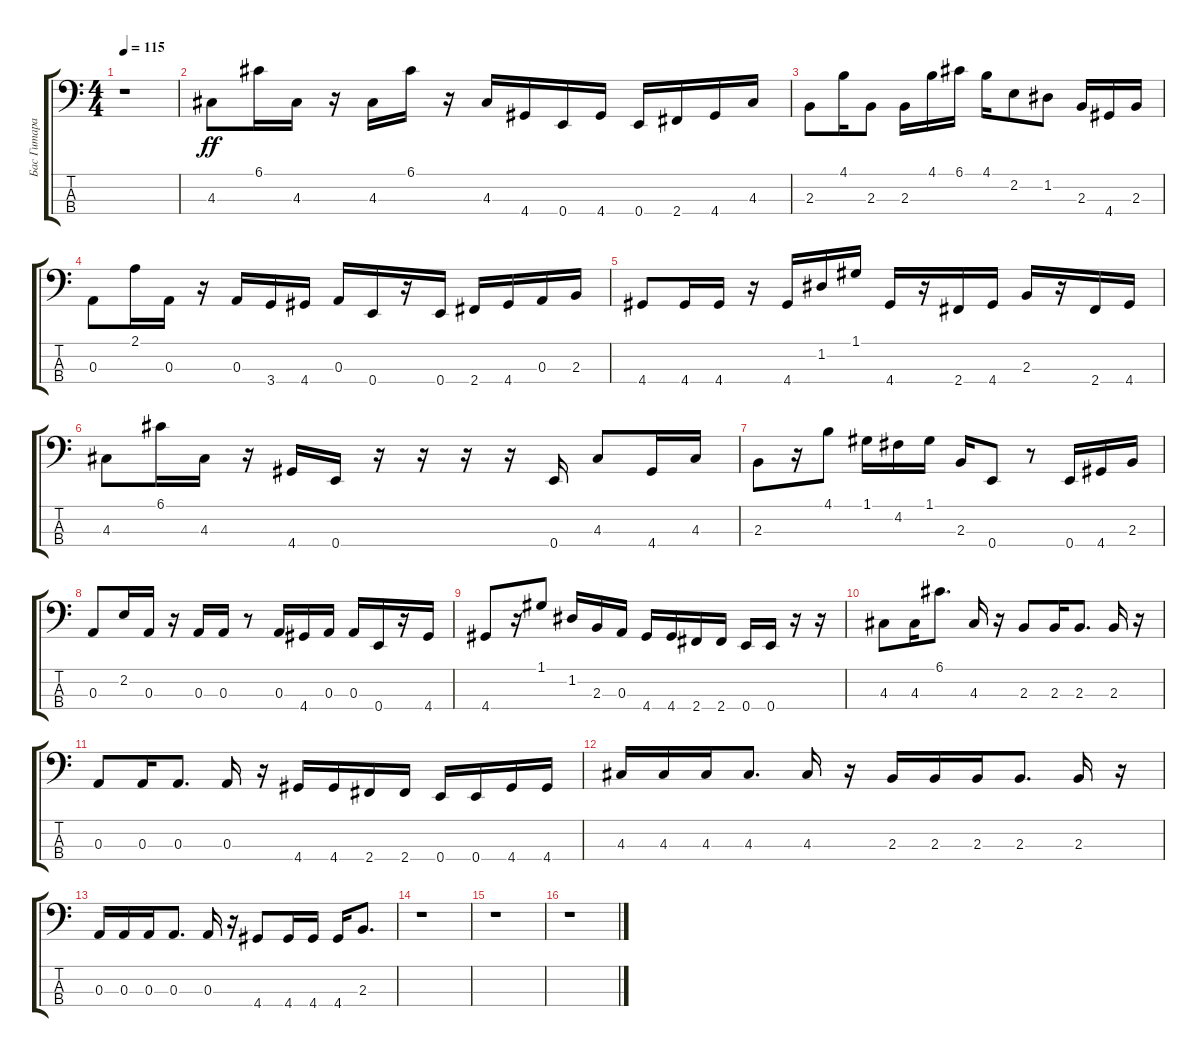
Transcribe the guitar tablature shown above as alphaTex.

\track ("Бас Гитара" "Бас Гитара") {instrument synthbass1}
\staff {score tabs}
\tuning (G2 D2 A1 E1) {hide}
\ts (4 4)
\tempo 115
\clef f4
\ks c
r.1{dy ff} |
4.3.8 6.1.16 4.3.16 r.16 4.3.16 6.1.16 r.16 4.3.16 4.4.16 0.4.16 4.4.16 0.4.16 2.4.16 4.4.16 4.3.16 |
2.3.8 4.1.16 2.3.8 2.3.16 4.1.16 6.1.16 4.1.16 2.2.8 1.2.8 2.3.16 4.4.16 2.3.16 |
0.3.8 2.1.16 0.3.16 r.16 0.3.16 3.4.16 4.4.16 0.3.16 0.4.16 r.16 0.4.16 2.4.16 4.4.16 0.3.16 2.3.16 |
4.4.8 4.4.16 4.4.16 r.16 4.4.16 1.2.16 1.1.16 4.4.16 r.16 2.4.16 4.4.16 2.3.16 r.16 2.4.16 4.4.16 |
4.3.8 6.1.16 4.3.16 r.16 4.4.16 0.4.16 r.16 r.16 r.16 r.16 0.4.16 4.3.8 4.4.16 4.3.16 |
2.3.8 r.16 4.1.8 1.1.16 4.2.16 1.1.16 2.3.16 0.4.8 r.8 0.4.16 4.4.16 2.3.16 |
0.3.8 2.2.16 0.3.16 r.16 0.3.16 0.3.16 r.8 0.3.16 4.4.16 0.3.16 0.3.16 0.4.16 r.16 4.4.16 |
4.4.8 r.16 1.1.8 1.2.16 2.3.16 0.3.16 4.4.16 4.4.16 2.4.16 2.4.16 0.4.16 0.4.16 r.16 r.16 |
4.3.8 4.3.16 6.1.8{d} 4.3.16 r.16 2.3.8 2.3.16 2.3.8{d} 2.3.16 r.16 |
0.3.8 0.3.16 0.3.8{d} 0.3.16 r.16 4.4.16 4.4.16 2.4.16 2.4.16 0.4.16 0.4.16 4.4.16 4.4.16 |
4.3.16 4.3.16 4.3.16 4.3.8{d} 4.3.16 r.16 2.3.16 2.3.16 2.3.16 2.3.8{d} 2.3.16 r.16 |
0.3.16 0.3.16 0.3.16 0.3.8{d} 0.3.16 r.16 4.4.8 4.4.16 4.4.16 4.4.16 2.3.8{d} |
r.1 |
r.1 |
r.1
